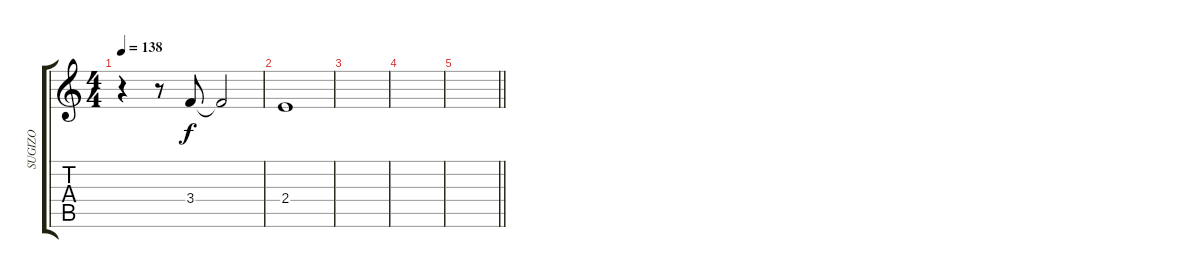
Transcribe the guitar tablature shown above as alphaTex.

\track ("SUGIZO" "SUGIZO") {instrument distortionguitar}
\staff {score tabs}
\tuning (E4 B3 G3 D3 A2 E2) {hide}
\ts (4 4)
\tempo 138
\clef g2
\ks c
r.4{dy f} r.8 3.4.8 3.4{t}.2 |
2.4.1 |
|
|
\barLineRight lightlight
